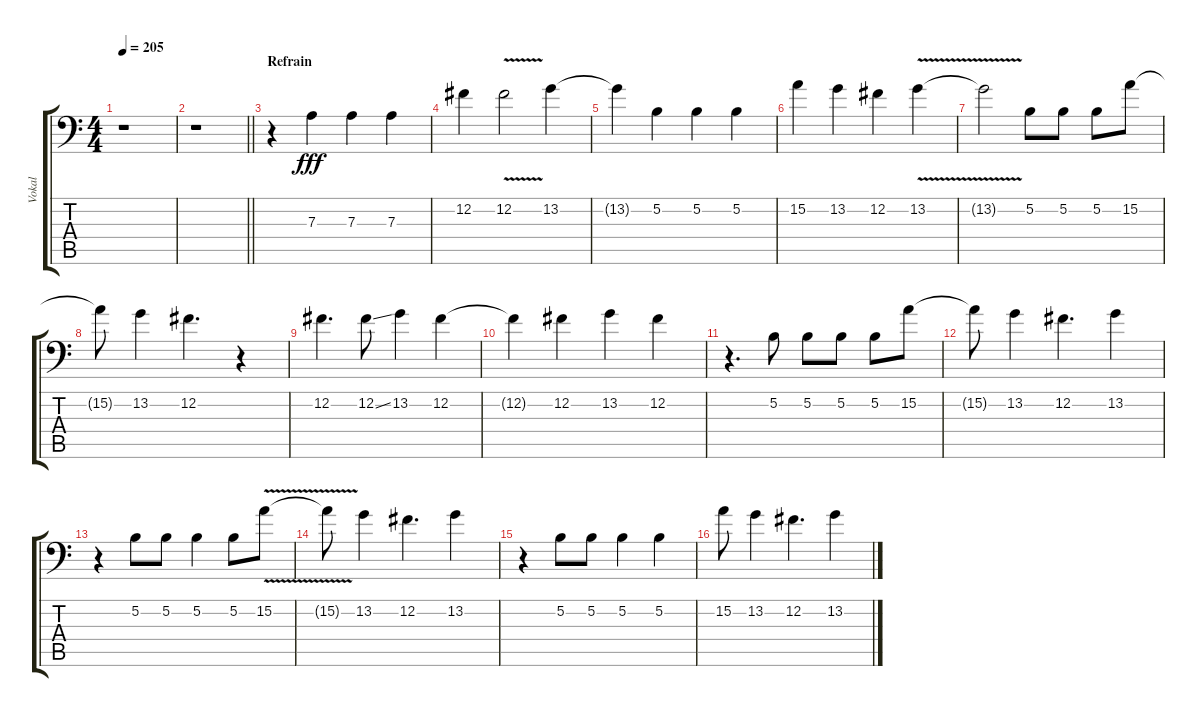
\track ("Vokal" "Vokal") {instrument lead2sawtooth}
\staff {score tabs}
\tuning (B3 Gb3 D3 A2 E2 A1) {hide}
\ts (4 4)
\tempo 205
\clef f4
\ks c
r.1{dy fff} |
\barLineRight lightlight
r.1 |
\section ("" "Refrain ")
r.4 7.3.4 7.3.4 7.3.4 |
12.2.4 12.2{v}.2 13.2.4 |
13.2{t}.4 5.2.4 5.2.4 5.2.4 |
15.2.4 13.2.4 12.2.4 13.2{v}.4 |
13.2{t}.2 5.2.8 5.2.8 5.2.8 15.2.8 |
15.2{t}.8 13.2.4 12.2.4{d} r.4 |
12.2.4{d} 12.2{ss}.8 13.2.4 12.2.4 |
12.2{t}.4 12.2.4 13.2.4 12.2.4 |
r.4{d} 5.2.8 5.2.8 5.2.8 5.2.8 15.2.8 |
15.2{t}.8 13.2.4 12.2.4{d} 13.2.4 |
r.4 5.2.8 5.2.8 5.2.4 5.2.8 15.2{v}.8 |
15.2{t}.8 13.2.4 12.2.4{d} 13.2.4 |
r.4 5.2.8 5.2.8 5.2.4 5.2.4 |
15.2.8 13.2.4 12.2.4{d} 13.2.4
